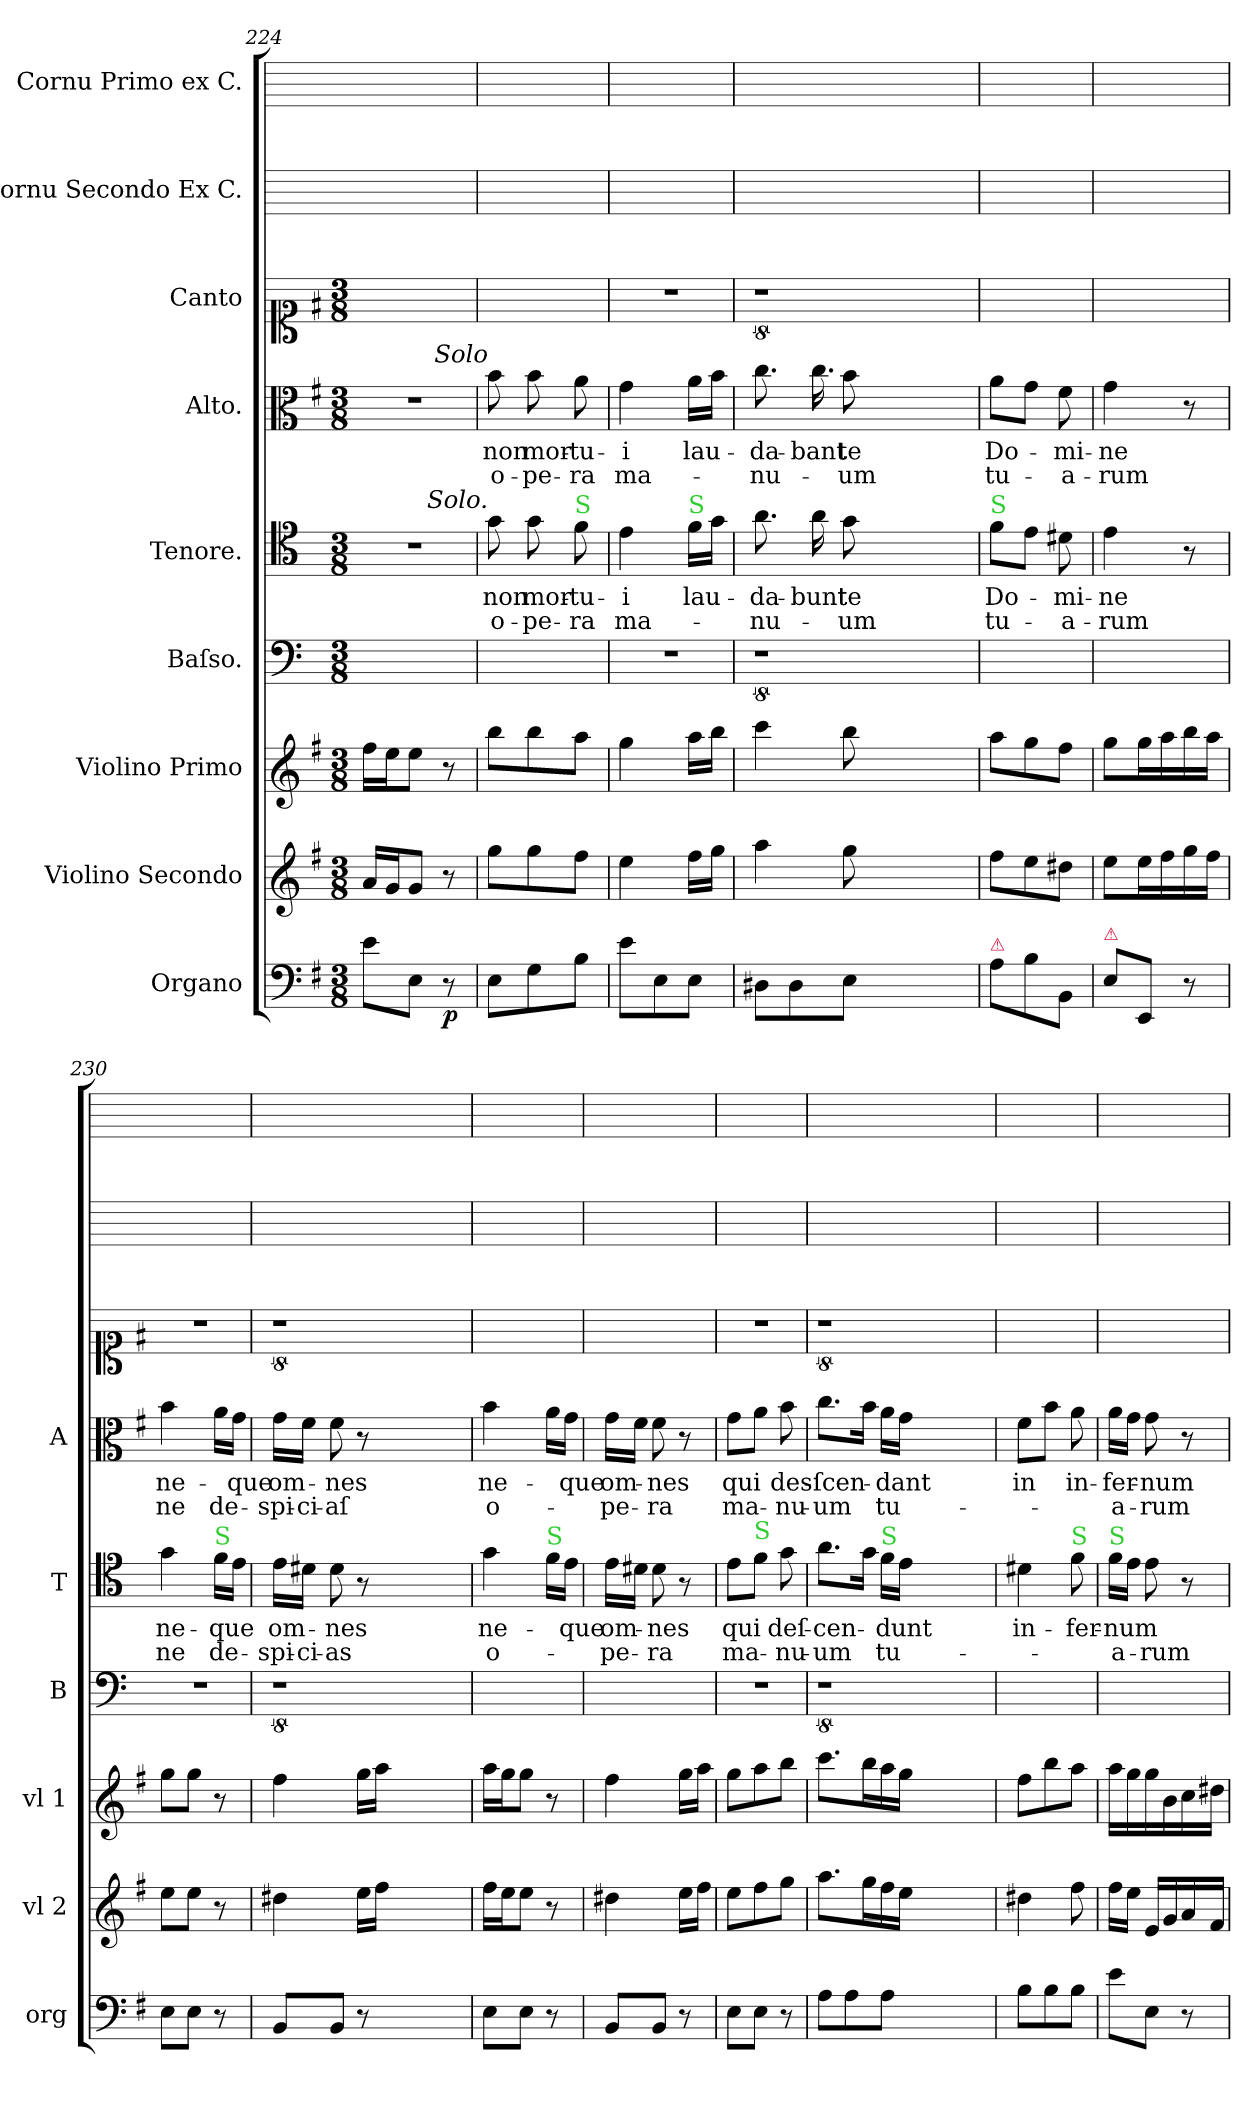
**kern	**dynam	**kern	**kern	**kern	**kern	**text	**text	**kern	**text	**text	**kern	**kern	**kern
*part9	*part9	*part8	*part7	*part6	*part5	*part5	*part5	*part4	*part4	*part4	*part3	*part2	*part1
*staff9	*staff9	*staff8	*staff7	*staff6	*staff5	*staff5	*staff5	*staff4	*staff4	*staff4	*staff3	*staff2	*staff1
*I"Organo	*	*I"Violino Secondo	*I"Violino Primo	*I"Baſso.	*I"Tenore.	*	*	*I"Alto.	*	*	*I"Canto	*I"Cornu Secondo Ex C.	*I"Cornu Primo ex C.
*I'org	*	*I'vl 2	*I'vl 1	*I'B	*I'T	*	*	*I'A	*	*	*	*	*
*clefF4	*	*clefG2	*clefG2	*clefF4	*clefC4	*	*	*clefC3	*	*	*clefC1	*	*
*k[f#]	*	*k[f#]	*k[f#]	*k[]	*k[]	*	*	*k[f#]	*	*	*k[f#]	*	*
*e:	*	*e:	*e:	*	*	*	*	*e:	*	*	*e:	*	*
*M3/8	*	*M3/8	*M3/8	*M3/8	*M3/8	*	*	*M3/8	*	*	*M3/8	*	*
=224	=224	=224	=224	=224	=224	=224	=224	=224	=224	=224	=224	=224	=224
8e\L	.	16a/LL	16ff#\LL	4.ryy	4.r	.	.	4.r	.	.	4.ryy	4.ryy	4.ryy
.	.	16g/J	16ee\J	.	.	.	.	.	.	.	.	.	.
8E\J	.	8g/J	8ee\J	.	.	.	.	.	.	.	.	.	.
8r	p	8r	8r	.	.	.	.	.	.	.	.	.	.
=225	=225	=225	=225	=225	=225	=225	=225	=225	=225	=225	=225	=225	=225
!	!	!	!	!	!	!	!	!LO:TX:a:i:rj:t=Solo	!	!	!	!	!
!	!	!	!	!	!LO:TX:a:i:rj:t=Solo.	!	!	!	!	!	!	!	!
8E\L	.	8gg\L	8bb\L	4.ryy	8g\	non	o-	8b\	non	o-	4.ryy	4.ryy	4.ryy
8G\	.	8gg\	8bb\	.	8g\	mor-	-pe-	8b\	mor-	-pe-	.	.	.
!	!	!	!	!	!LO:TX:a:color=limegreen:t=S	!	!	!	!	!	!	!	!
8B\J	.	8ff#\J	8aa\J	.	8f\	-tu-	-ra	8a\	-tu-	-ra	.	.	.
=226	=226	=226	=226	=226	=226	=226	=226	=226	=226	=226	=226	=226	=226
8e\L	.	4ee\	4gg\	4.r	4e\	-i	ma-	4g\	-i	ma-	4.r	4.ryy	4.ryy
8E\	.	.	.	.	.	.	.	.	.	.	.	.	.
!	!	!	!	!	!LO:TX:a:color=limegreen:t=S	!	!	!	!	!	!	!	!
8E\J	.	16ff#\LL	16aa\LL	.	16f\LL	lau-	.	16a\LL	lau-	.	.	.	.
.	.	16gg\JJ	16bb\JJ	.	16g\JJ	.	.	16b\JJ	.	.	.	.	.
=227	=227	=227	=227	=227	=227	=227	=227	=227	=227	=227	=227	=227	=227
8D#X\L	.	4aa\	4ccc\	8%9r	8.a\	-da-	-nu-	8.cc\	-da-	-nu-	8%9r	4.ryy	4.ryy
8D#\	.	.	.	.	.	.	.	.	.	.	.	.	.
!	!	!	!	!	!	!	!	!LO:N:vis=16.	!	!	!	!	!
.	.	.	.	.	16a\	-bunt	.	16cc\	-bant	.	.	.	.
8E\J	.	8gg\	8bb\	.	8g\	te	-um	8b\	te	-um	.	.	.
2.ryy	.	2.ryy	2.ryy	.	2.ryy	.	.	2.ryy	.	.	.	2.ryy	2.ryy
=228	=228	=228	=228	=228	=228	=228	=228	=228	=228	=228	=228	=228	=228
!	!	!	!	!	!LO:TX:a:color=limegreen:t=S	!	!	!	!	!	!	!	!
!LO:TX:a:color=crimson:t=⚠	!	!	!	!	!	!	!	!	!	!	!	!	!
8A\L	.	8ff#\L	8aa\L	4.ryy	8f\L	Do-	tu-	8a\L	Do-	tu-	4.ryy	4.ryy	4.ryy
8B\	.	8ee\	8gg\	.	8e\J	.	.	8g\J	.	.	.	.	.
8BB/J	.	8dd#X\J	8ff#\J	.	8d#X\	-mi-	-a-	8f#\	-mi-	-a-	.	.	.
=229	=229	=229	=229	=229	=229	=229	=229	=229	=229	=229	=229	=229	=229
!LO:TX:a:color=crimson:t=⚠	!	!	!	!	!	!	!	!	!	!	!	!	!
8E\L	.	8ee\L	8gg\L	4.ryy	4e\	-ne	-rum	4g\	-ne	-rum	4.ryy	4.ryy	4.ryy
8EE/J	.	16ee\L	16gg\L	.	.	.	.	.	.	.	.	.	.
.	.	16ff#\	16aa\	.	.	.	.	.	.	.	.	.	.
8r	.	16gg\	16bb\	.	8r	.	.	8r	.	.	.	.	.
.	.	16ff#\JJ	16aa\JJ	.	.	.	.	.	.	.	.	.	.
=230	=230	=230	=230	=230	=230	=230	=230	=230	=230	=230	=230	=230	=230
8E\L	.	8ee\L	8gg\L	4.r	4g\	ne-	ne	4b\	ne-	ne	4.r	4.ryy	4.ryy
8E\J	.	8ee\J	8gg\J	.	.	.	.	.	.	.	.	.	.
!	!	!	!	!	!LO:TX:a:color=limegreen:t=S	!	!	!	!	!	!	!	!
8r	.	8r	8r	.	16f\LL	-que	de-	16a\LL	.	de-	.	.	.
.	.	.	.	.	16e\JJ	.	.	16g\JJ	-que	.	.	.	.
=231	=231	=231	=231	=231	=231	=231	=231	=231	=231	=231	=231	=231	=231
8BB/L	.	4dd#X\	4ff#\	8%9r	16e\LL	om-	-spi-	16g\LL	om-	-spi-	8%9r	4.ryy	4.ryy
.	.	.	.	.	16d#X\JJ	.	-ci-	16f#\JJ	.	-ci-	.	.	.
8BB/J	.	.	.	.	8d#\	-nes	-as	8f#\	-nes	-aſ	.	.	.
8r	.	16ee\LL	16gg\LL	.	8r	.	.	8r	.	.	.	.	.
.	.	16ff#\JJ	16aa\JJ	.	.	.	.	.	.	.	.	.	.
2.ryy	.	2.ryy	2.ryy	.	2.ryy	.	.	2.ryy	.	.	.	2.ryy	2.ryy
=232	=232	=232	=232	=232	=232	=232	=232	=232	=232	=232	=232	=232	=232
!	!	!	!	!	!	!	!	!	!LO:LY:i	!	!	!	!
8E\L	.	16ff#\LL	16aa\LL	4.ryy	4g\	ne-	o-	4b\	ne-	o-	4.ryy	4.ryy	4.ryy
.	.	16ee\J	16gg\J	.	.	.	.	.	.	.	.	.	.
8E\J	.	8ee\J	8gg\J	.	.	.	.	.	.	.	.	.	.
!	!	!	!	!	!LO:TX:a:color=limegreen:t=S	!	!	!	!	!	!	!	!
8r	.	8r	8r	.	16f\LL	.	.	16a\LL	.	.	.	.	.
!	!	!	!	!	!	!	!	!	!LO:LY:i	!	!	!	!
.	.	.	.	.	16e\JJ	-que	.	16g\JJ	-que	.	.	.	.
=233	=233	=233	=233	=233	=233	=233	=233	=233	=233	=233	=233	=233	=233
!	!	!	!	!	!	!	!	!	!LO:LY:i	!	!	!	!
8BB/L	.	4dd#X\	4ff#\	4.ryy	16e\LL	om-	-pe-	16g\LL	om-	-pe-	4.ryy	4.ryy	4.ryy
.	.	.	.	.	16d#X\JJ	.	.	16f#\JJ	.	.	.	.	.
!	!	!	!	!	!	!	!	!	!LO:LY:i	!	!	!	!
8BB/J	.	.	.	.	8d#\	-nes	-ra	8f#\	-nes	-ra	.	.	.
8r	.	16ee\LL	16gg\LL	.	8r	.	.	8r	.	.	.	.	.
.	.	16ff#\JJ	16aa\JJ	.	.	.	.	.	.	.	.	.	.
=234	=234	=234	=234	=234	=234	=234	=234	=234	=234	=234	=234	=234	=234
8E\L	.	8ee\L	8gg\L	4.r	8e\L	qui	ma-	8g\L	qui	ma-	4.r	4.ryy	4.ryy
!	!	!	!	!	!LO:TX:a:color=limegreen:t=S	!	!	!	!	!	!	!	!
8E\J	.	8ff#\	8aa\	.	8f\J	.	.	8a\J	.	.	.	.	.
8r	.	8gg\J	8bb\J	.	8g\	deſ-	-nu-	8b\	des-	-nu-	.	.	.
=235	=235	=235	=235	=235	=235	=235	=235	=235	=235	=235	=235	=235	=235
8A\L	.	8.aa\L	8.ccc\L	8%9r	8.a\L	-cen-	-um	8.cc\L	-ſcen-	-um	8%9r	4.ryy	4.ryy
8A\	.	.	.	.	.	.	.	.	.	.	.	.	.
.	.	16gg\L	16bb\L	.	16g\Jk	.	.	16b\Jk	.	.	.	.	.
!	!	!	!	!	!LO:TX:a:color=limegreen:t=S	!	!	!	!	!	!	!	!
8A\J	.	16ff#\	16aa\	.	16f\LL	-dunt	tu-	16a\LL	-dant	tu-	.	.	.
.	.	16ee\JJ	16gg\JJ	.	16e\JJ	.	.	16g\JJ	.	.	.	.	.
2.ryy	.	2.ryy	2.ryy	.	2.ryy	.	.	2.ryy	.	.	.	2.ryy	2.ryy
=236	=236	=236	=236	=236	=236	=236	=236	=236	=236	=236	=236	=236	=236
8B\L	.	4dd#X\	8ff#\L	4.ryy	4d#X\	in-	.	8f#\L	in	.	4.ryy	4.ryy	4.ryy
8B\	.	.	8bb\	.	.	.	.	8b\J	.	.	.	.	.
!	!	!	!	!	!LO:TX:a:color=limegreen:t=S	!	!	!	!	!	!	!	!
8B\J	.	8ff#\	8aa\J	.	8f\	-fer-	.	8a\	in-	.	.	.	.
=237	=237	=237	=237	=237	=237	=237	=237	=237	=237	=237	=237	=237	=237
!	!	!	!	!	!LO:TX:a:color=limegreen:t=S	!	!	!	!	!	!	!	!
8e\L	.	16ff#\LL	16aa\LL	4.ryy	16f\LL	-num	-a-	16a\LL	-fer-	-a-	4.ryy	4.ryy	4.ryy
.	.	16ee\JJ	16gg\	.	16e\JJ	.	.	16g\JJ	.	.	.	.	.
8E\J	.	16e/LL	16gg\	.	8e\	.	-rum	8g\	-num	-rum	.	.	.
.	.	16g/	16b\	.	.	.	.	.	.	.	.	.	.
8r	.	16a/	16cc\	.	8r	.	.	8r	.	.	.	.	.
.	.	16f#/JJ	16dd#X\JJ	.	.	.	.	.	.	.	.	.	.
=	=	=	=	=	=	=	=	=	=	=	=	=	=
*-	*-	*-	*-	*-	*-	*-	*-	*-	*-	*-	*-	*-	*-
